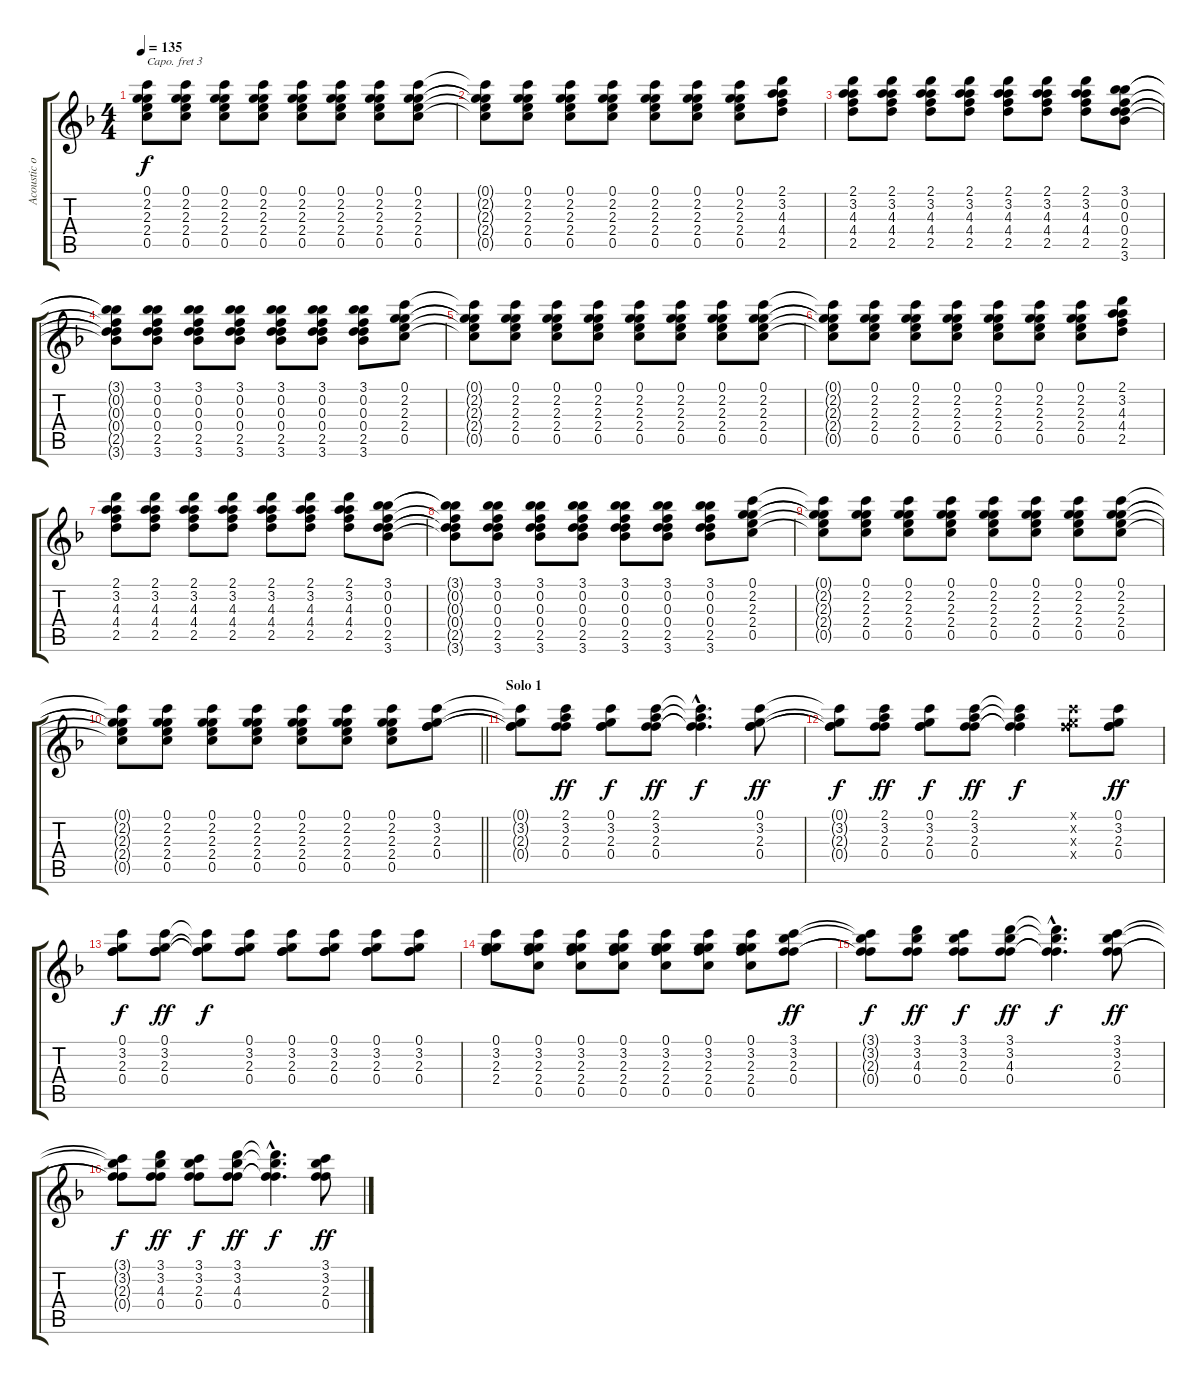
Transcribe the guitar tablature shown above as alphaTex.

\track ("Acoustic overdub" "Acoustic o") {instrument acousticguitarsteel}
\staff {score tabs}
\capo 3
\tuning (E4 B3 G4 D4 A3 E3) {hide}
\ts (4 4)
\tempo 135
\clef g2
\ks f
(0.1{t} 2.2{t} 2.3{t} 2.4{t} 0.5{t}).8{dy f} (0.1 2.2 2.3 2.4 0.5).8 (0.1 2.2 2.3 2.4 0.5).8 (0.1 2.2 2.3 2.4 0.5).8 (0.1 2.2 2.3 2.4 0.5).8 (0.1 2.2 2.3 2.4 0.5).8 (0.1 2.2 2.3 2.4 0.5).8 (0.1 2.2 2.3 2.4 0.5).8 |
(0.1{t} 2.2{t} 2.3{t} 2.4{t} 0.5{t}).8 (0.1 2.2 2.3 2.4 0.5).8 (0.1 2.2 2.3 2.4 0.5).8 (0.1 2.2 2.3 2.4 0.5).8 (0.1 2.2 2.3 2.4 0.5).8 (0.1 2.2 2.3 2.4 0.5).8 (0.1 2.2 2.3 2.4 0.5).8 (2.1 3.2 4.3 4.4 2.5).8 |
(2.1 3.2 4.3 4.4 2.5).8 (2.1 3.2 4.3 4.4 2.5).8 (2.1 3.2 4.3 4.4 2.5).8 (2.1 3.2 4.3 4.4 2.5).8 (2.1 3.2 4.3 4.4 2.5).8 (2.1 3.2 4.3 4.4 2.5).8 (2.1 3.2 4.3 4.4 2.5).8 (3.1 0.2 0.3 0.4 2.5 3.6).8 |
(3.1{t} 0.2{t} 0.3{t} 0.4{t} 2.5{t} 3.6{t}).8 (3.1 0.2 0.3 0.4 2.5 3.6).8 (3.1 0.2 0.3 0.4 2.5 3.6).8 (3.1 0.2 0.3 0.4 2.5 3.6).8 (3.1 0.2 0.3 0.4 2.5 3.6).8 (3.1 0.2 0.3 0.4 2.5 3.6).8 (3.1 0.2 0.3 0.4 2.5 3.6).8 (0.1 2.2 2.3 2.4 0.5).8 |
(0.1{t} 2.2{t} 2.3{t} 2.4{t} 0.5{t}).8 (0.1 2.2 2.3 2.4 0.5).8 (0.1 2.2 2.3 2.4 0.5).8 (0.1 2.2 2.3 2.4 0.5).8 (0.1 2.2 2.3 2.4 0.5).8 (0.1 2.2 2.3 2.4 0.5).8 (0.1 2.2 2.3 2.4 0.5).8 (0.1 2.2 2.3 2.4 0.5).8 |
(0.1{t} 2.2{t} 2.3{t} 2.4{t} 0.5{t}).8 (0.1 2.2 2.3 2.4 0.5).8 (0.1 2.2 2.3 2.4 0.5).8 (0.1 2.2 2.3 2.4 0.5).8 (0.1 2.2 2.3 2.4 0.5).8 (0.1 2.2 2.3 2.4 0.5).8 (0.1 2.2 2.3 2.4 0.5).8 (2.1 3.2 4.3 4.4 2.5).8 |
(2.1 3.2 4.3 4.4 2.5).8 (2.1 3.2 4.3 4.4 2.5).8 (2.1 3.2 4.3 4.4 2.5).8 (2.1 3.2 4.3 4.4 2.5).8 (2.1 3.2 4.3 4.4 2.5).8 (2.1 3.2 4.3 4.4 2.5).8 (2.1 3.2 4.3 4.4 2.5).8 (3.1 0.2 0.3 0.4 2.5 3.6).8 |
(3.1{t} 0.2{t} 0.3{t} 0.4{t} 2.5{t} 3.6{t}).8 (3.1 0.2 0.3 0.4 2.5 3.6).8 (3.1 0.2 0.3 0.4 2.5 3.6).8 (3.1 0.2 0.3 0.4 2.5 3.6).8 (3.1 0.2 0.3 0.4 2.5 3.6).8 (3.1 0.2 0.3 0.4 2.5 3.6).8 (3.1 0.2 0.3 0.4 2.5 3.6).8 (0.1 2.2 2.3 2.4 0.5).8 |
(0.1{t} 2.2{t} 2.3{t} 2.4{t} 0.5{t}).8 (0.1 2.2 2.3 2.4 0.5).8 (0.1 2.2 2.3 2.4 0.5).8 (0.1 2.2 2.3 2.4 0.5).8 (0.1 2.2 2.3 2.4 0.5).8 (0.1 2.2 2.3 2.4 0.5).8 (0.1 2.2 2.3 2.4 0.5).8 (0.1 2.2 2.3 2.4 0.5).8 |
\barLineRight lightlight
(0.1{t} 2.2{t} 2.3{t} 2.4{t} 0.5{t}).8 (0.1 2.2 2.3 2.4 0.5).8 (0.1 2.2 2.3 2.4 0.5).8 (0.1 2.2 2.3 2.4 0.5).8 (0.1 2.2 2.3 2.4 0.5).8 (0.1 2.2 2.3 2.4 0.5).8 (0.1 2.2 2.3 2.4 0.5).8 (0.1 3.2 2.3 0.4).8 |
\section ("" "Solo 1")
(0.1{t} 3.2{t} 2.3{t} 0.4{t}).8 (2.1 3.2 2.3 0.4).8{dy ff} (0.1 3.2 2.3 0.4).8{dy f} (2.1 3.2 2.3 0.4).8{dy ff} (2.1{hac t} 3.2{hac t} 2.3{hac t} 0.4{hac t}).4{d dy f} (0.1 3.2 2.3 0.4).8{dy ff} |
(0.1{t} 3.2{t} 2.3{t} 0.4{t}).8{dy f} (2.1 3.2 2.3 0.4).8{dy ff} (0.1 3.2 2.3 0.4).8{dy f} (2.1 3.2 2.3 0.4).8{dy ff} (2.1{t} 3.2{t} 2.3{t} 0.4{t}).4{dy f} (0.1{x} 3.2{x} 2.3{x} 0.4{x}).8 (0.1 3.2 2.3 0.4).8{dy ff} |
(0.1 3.2 2.3 0.4).8{dy f} (0.1 3.2 2.3 0.4).8{dy ff} (0.1{t} 3.2{t} 2.3{t} 0.4{t}).8{dy f} (0.1 3.2 2.3 0.4).8 (0.1 3.2 2.3 0.4).8 (0.1 3.2 2.3 0.4).8 (0.1 3.2 2.3 0.4).8 (0.1 3.2 2.3 0.4).8 |
(0.1 3.2 2.3 2.4).8 (0.1 3.2 2.3 2.4 0.5).8 (0.1 3.2 2.3 2.4 0.5).8 (0.1 3.2 2.3 2.4 0.5).8 (0.1 3.2 2.3 2.4 0.5).8 (0.1 3.2 2.3 2.4 0.5).8 (0.1 3.2 2.3 2.4 0.5).8 (3.1 3.2 2.3 0.4).8{dy ff} |
(3.1{t} 3.2{t} 2.3{t} 0.4{t}).8{dy f} (3.1 3.2 4.3 0.4).8{dy ff} (3.1 3.2 2.3 0.4).8{dy f} (3.1 3.2 4.3 0.4).8{dy ff} (3.1{hac t} 3.2{hac t} 4.3{hac t} 0.4{hac t}).4{d dy f} (3.1 3.2 2.3 0.4).8{dy ff} |
(3.1{t} 3.2{t} 2.3{t} 0.4{t}).8{dy f} (3.1 3.2 4.3 0.4).8{dy ff} (3.1 3.2 2.3 0.4).8{dy f} (3.1 3.2 4.3 0.4).8{dy ff} (3.1{hac t} 3.2{hac t} 4.3{hac t} 0.4{hac t}).4{d dy f} (3.1 3.2 2.3 0.4).8{dy ff}
